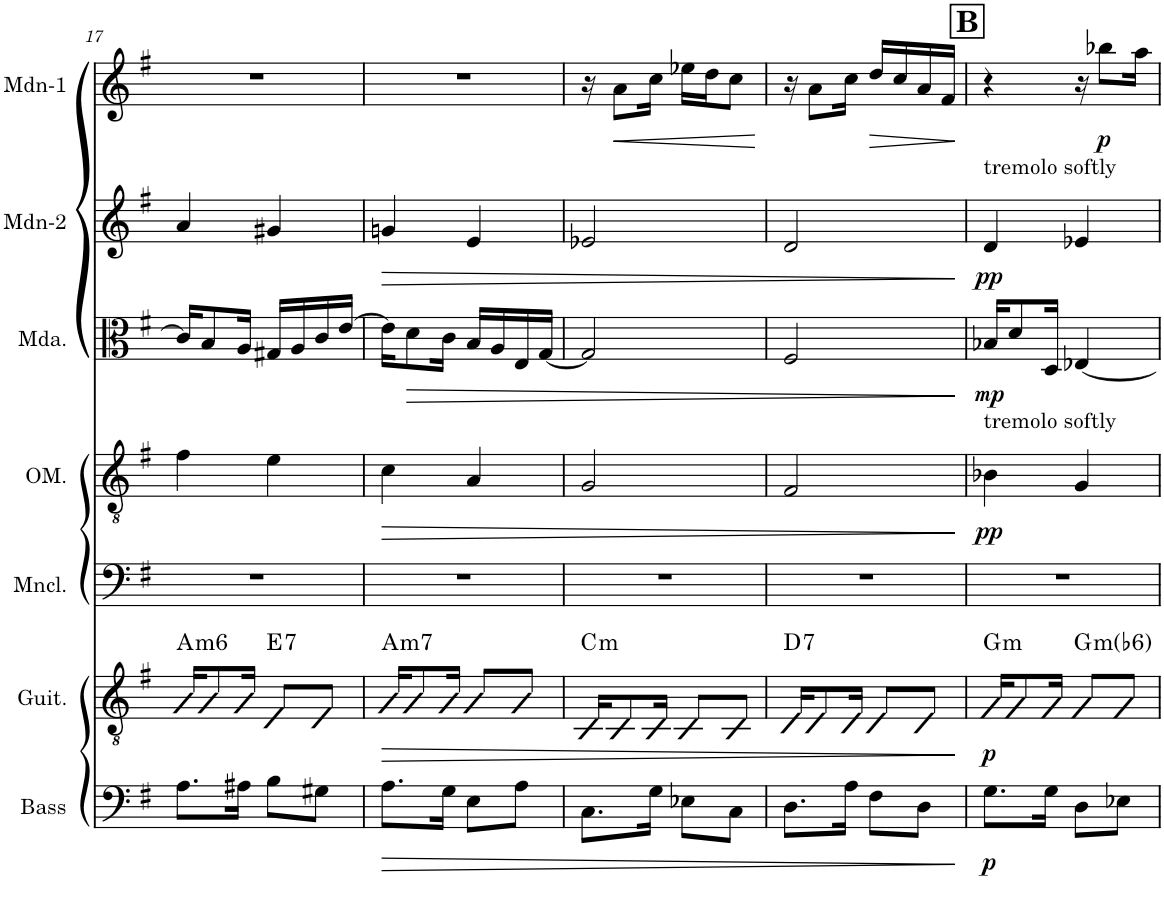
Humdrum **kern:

**kern	**dynam	**kern	**dynam	**harte	**kern	**kern	**dynam	**kern	**dynam	**kern	**dynam	**kern	**dynam
*part7	*part7	*part6	*part6	*part6	*part5	*part4	*part4	*part3	*part3	*part2	*part2	*part1	*part1
*staff7	*staff7	*staff6	*staff6	*	*staff5	*staff4	*staff4	*staff3	*staff3	*staff2	*staff2	*staff1	*staff1
*I"Acoustic Bass	*	*I"Acoustic Guitar	*	*	*I"Mandocello	*I"Octave Mandolin	*	*I"Mandola	*	*I"Mandolin-2	*	*I"Mandolin-1	*
*I'Bass	*	*I'Guit.	*	*	*I'Mncl.	*I'OM.	*	*I'Mda.	*	*I'Mdn-2	*	*I'Mdn-1	*
!!LO:PB:g=z
*clefF4	*	*clefGv2	*	*	*clefF4	*clefGv2	*	*clefC3	*	*clefG2	*	*clefG2	*
*Trd7c12	*	*	*	*	*	*	*	*	*	*	*	*	*
*k[f#]	*	*k[f#]	*	*	*k[f#]	*k[f#]	*	*k[f#]	*	*k[f#]	*	*k[f#]	*
*M2/4	*	*M2/4	*	*	*M2/4	*M2/4	*	*M2/4	*	*M2/4	*	*M2/4	*
=17	=17	=17	=17	=17	=17	=17	=17	=17	=17	=17	=17	=17	=17
!	!	!	!	!LO:H:kt=m6	!	!	!	!	!	!	!	!	!
8.A\L	.	16A/KL	.	A:min6	2r	4f#\	.	16c/KL]	.	4a/	.	2r	.
.	.	8A/	.	.	.	.	.	8B/	.	.	.	.	.
16A#X\Jk	.	16A/Jk	.	.	.	.	.	16A/Jk	.	.	.	.	.
!	!	!	!	!LO:H:kt=7	!	!	!	!	!	!	!	!	!
8B\L	.	8E/L	.	E:7	.	4e\	.	16G#X/LL	.	4g#X/	.	.	.
.	.	.	.	.	.	.	.	16A/	.	.	.	.	.
8G#X\J	.	8E/J	.	.	.	.	.	16c/	.	.	.	.	.
.	.	.	.	.	.	.	.	[16e/JJ	.	.	.	.	.
=18	=18	=18	=18	=18	=18	=18	=18	=18	=18	=18	=18	=18	=18
!	!LO:HP:b	!	!LO:HP:b	!LO:H:kt=m7	!	!	!LO:HP:b	!	!	!	!LO:HP:b	!	!
8.A\L	>	16A/KL	>	A:min7	2r	4c\	>	16e\KL]	.	4gn/	>	2r	.
!	!	!	!	!	!	!	!	!	!LO:HP:b	!	!	!	!
.	.	8A/	.	.	.	.	.	8d\	>	.	.	.	.
16G\Jk	.	16A/Jk	.	.	.	.	.	16c\Jk	.	.	.	.	.
8E\L	.	8A/L	.	.	.	4A/	.	16B/LL	.	4e/	.	.	.
.	.	.	.	.	.	.	.	16A/	.	.	.	.	.
8A\J	.	8A/J	.	.	.	.	.	16E/	.	.	.	.	.
.	.	.	.	.	.	.	.	[16G/JJ	.	.	.	.	.
=19	=19	=19	=19	=19	=19	=19	=19	=19	=19	=19	=19	=19	=19
!	!	!	!	!LO:H:kt=m	!	!	!	!	!	!	!	!	!
8.C\L	.	16C/KL	.	C:min	2r	2G/	.	2G/]	.	2e-X/	.	16r	.
!	!	!	!	!	!	!	!	!	!	!	!	!	!LO:HP:b
.	.	8C/	.	.	.	.	.	.	.	.	.	8a\L	<
16G\Jk	.	16C/Jk	.	.	.	.	.	.	.	.	.	16cc\Jk	.
8E-X\L	.	8C/L	.	.	.	.	.	.	.	.	.	16ee-X\LL	.
.	.	.	.	.	.	.	.	.	.	.	.	16dd\J	.
8C\J	.	8C/J	.	.	.	.	.	.	.	.	.	8cc\J	.
.	.	.	.	.	.	.	.	.	.	.	.	.	[
=20	=20	=20	=20	=20	=20	=20	=20	=20	=20	=20	=20	=20	=20
!	!	!	!	!LO:H:kt=7	!	!	!	!	!	!	!	!	!
8.D\L	.	16D/KL	.	D:7	2r	2F#/	.	2F#/	.	2d/	.	16r	.
.	.	8D/	.	.	.	.	.	.	.	.	.	8a\L	.
16A\Jk	.	16D/Jk	.	.	.	.	.	.	.	.	.	16cc\Jk	.
!	!	!	!	!	!	!	!	!	!	!	!	!	!LO:HP:b
8F#\L	.	8D/L	.	.	.	.	.	.	.	.	.	16dd/LL	>
.	.	.	.	.	.	.	.	.	.	.	.	16cc/	.
8D\J	.	8D/J	.	.	.	.	.	.	.	.	.	16a/	.
.	.	.	.	.	.	.	.	.	.	.	.	16f#/JJ	.
.	]	.	]	.	.	.	]	.	]	.	]	.	]
!!LO:REH:place=s1:a:B:cj:fs=14:t=B
=21	=21	=21	=21	=21	=21	=21	=21	=21	=21	=21	=21	=21	=21
!	!	!	!	!	!	!	!	!	!	!LO:TX:a:t=tremolo softly	!	!	!
!	!	!	!	!	!	!LO:TX:a:t=tremolo softly	!	!	!	!	!	!	!
!	!LO:DY:b	!	!LO:DY:b	!LO:H:kt=m	!	!	!LO:DY:b	!	!LO:DY:b	!	!LO:DY:b	!	!
8.G\L	p	16G/KL	p	G:min	2r	4B-X\	pp	16B-X/KL	mp	4d/	pp	4r	.
.	.	8G/	.	.	.	.	.	8d/	.	.	.	.	.
16G\Jk	.	16G/Jk	.	.	.	.	.	16D/Jk	.	.	.	.	.
!	!	!	!	!LO:H:kt=m	!	!	!	!	!	!	!	!	!
8D\L	.	8G/L	.	G:min(b6)	.	4G/	.	[4E-X/	.	4e-X/	.	16r	.
!	!	!	!	!	!	!	!	!	!	!	!	!	!LO:DY:b
.	.	.	.	.	.	.	.	.	.	.	.	8bb-X\L	p
8E-X\J	.	8G/J	.	.	.	.	.	.	.	.	.	.	.
.	.	.	.	.	.	.	.	.	.	.	.	16aa\Jk	.
=	=	=	=	=	=	=	=	=	=	=	=	=	=
*-	*-	*-	*-	*-	*-	*-	*-	*-	*-	*-	*-	*-	*-
